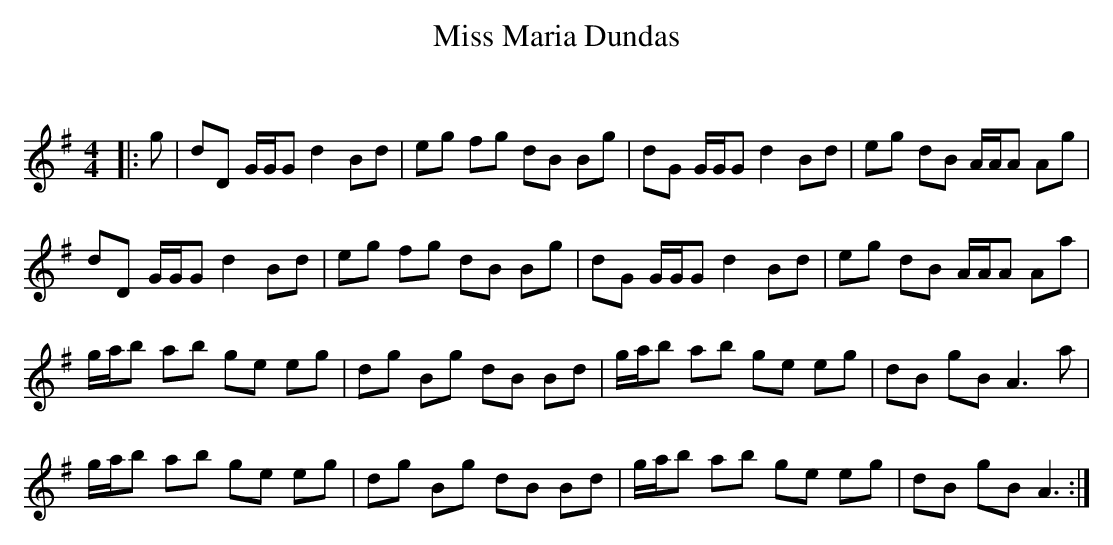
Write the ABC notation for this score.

X:1
T: Miss Maria Dundas
C:
Q: 232
K:G
M:4/4
L:1/8
|:g|dD G1/2G1/2G d2 Bd|eg fg dB Bg|dG G1/2G1/2G d2 Bd|eg dB A1/2A1/2A Ag|
dD G1/2G1/2G d2 Bd|eg fg dB Bg|dG G1/2G1/2G d2 Bd|eg dB A1/2A1/2A Aa|
g1/2a1/2b ab ge eg|dg Bg dB Bd|g1/2a1/2b ab ge eg|dB gB A3a|
g1/2a1/2b ab ge eg|dg Bg dB Bd|g1/2a1/2b ab ge eg|dB gB A3:|
